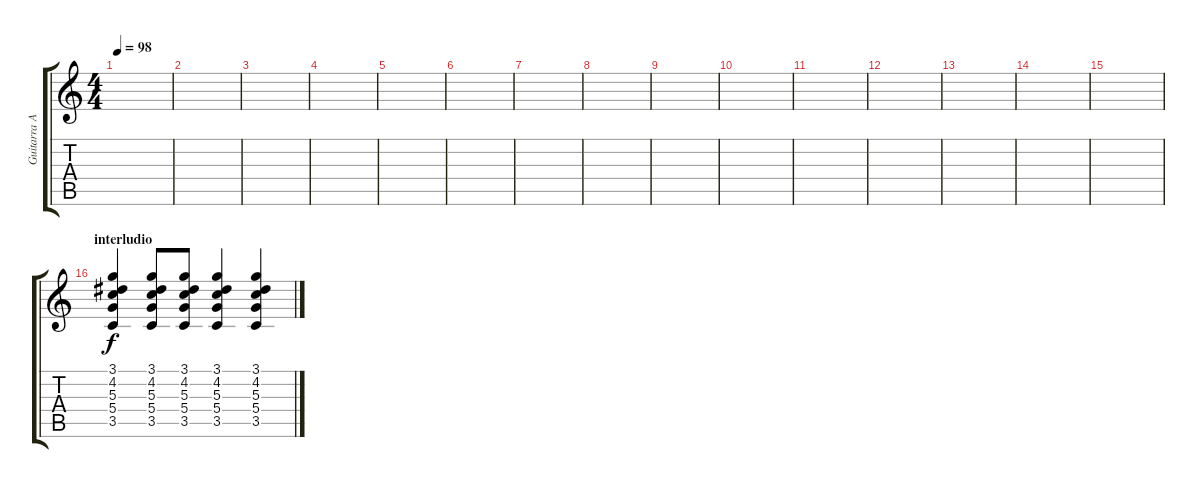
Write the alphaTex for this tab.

\track ("Guitarra Acustica 2" "Guitarra A") {instrument acousticguitarsteel}
\staff {score tabs}
\tuning (E4 B3 G3 D3 A2 E2) {hide}
\ts (4 4)
\tempo 98
\clef g2
\ks c
|
|
|
|
|
\section ("" "")
|
|
|
|
|
|
|
|
|
|
\section ("" "interludio")
(3.1 4.2 5.3 5.4 3.5).4{volume 9} (3.1 4.2 5.3 5.4 3.5).8 (3.1 4.2 5.3 5.4 3.5).8 (3.1 4.2 5.3 5.4 3.5).4 (3.1 4.2 5.3 5.4 3.5).4
